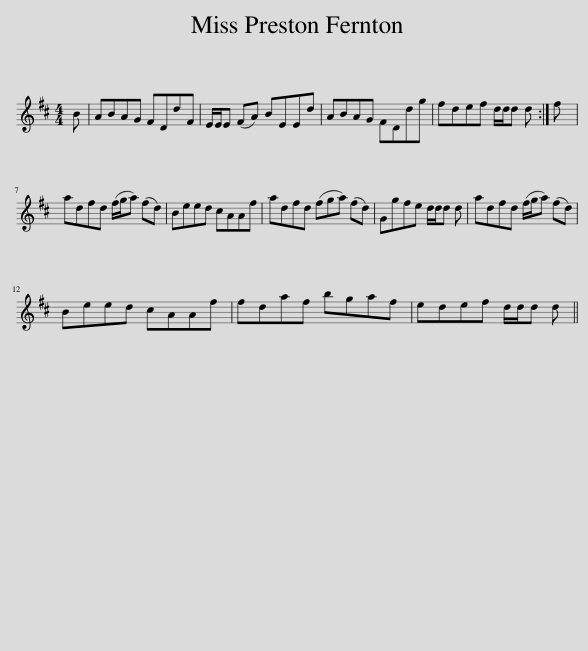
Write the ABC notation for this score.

X:1
L:1/8
M:4/4
I:linebreak $
K:D
V:1 treble
V:1
 B | ABAG FDdF | E/E/E (FA) BEEd | ABAG FDdg | fdef d/d/d d :| %5
 f |$ adfd (f/g/a) (fd) | Beed cAAf | adfd (fga) (fd) | Ggfe d/d/d d | %10
 adfd (f/g/a) (fd) |$ Beed cAAf | fdaf bgaf | edef d/d/d d || %14
